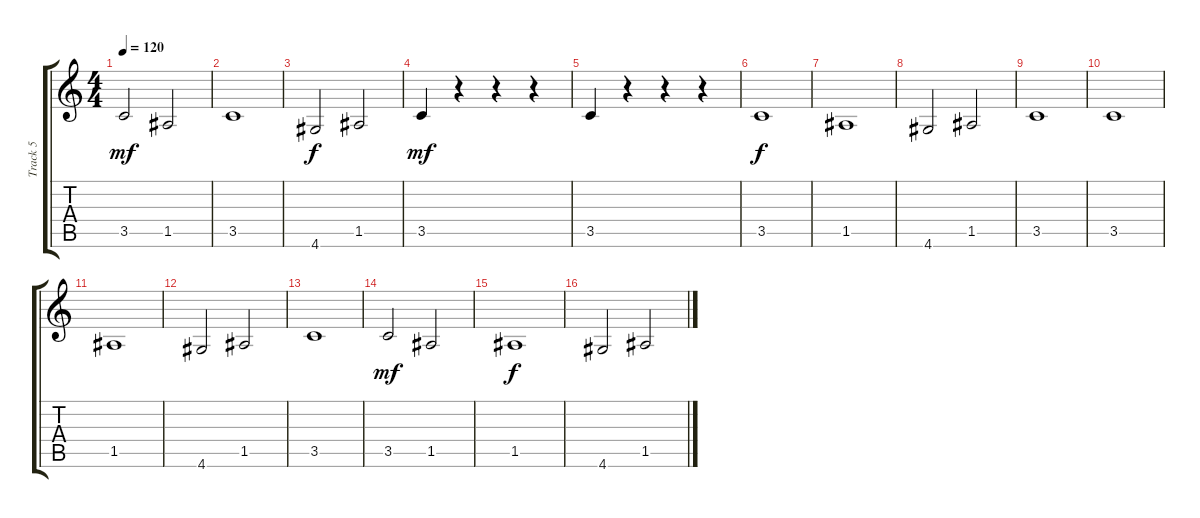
\track ("Track 5" "Track 5") {instrument acousticbass}
\staff {score tabs}
\tuning (E4 B3 G3 D3 A2 E2) {hide}
\ts (4 4)
\tempo 120
\clef g2
\ks c
3.5.2{dy mf} 1.5.2 |
3.5.1 |
4.6.2{dy f} 1.5.2 |
3.5.4{dy mf} r.4 r.4 r.4 |
3.5.4 r.4 r.4 r.4 |
3.5.1{dy f} |
1.5.1 |
4.6.2 1.5.2 |
3.5.1 |
3.5.1 |
1.5.1 |
4.6.2 1.5.2 |
3.5.1 |
3.5.2{dy mf} 1.5.2 |
1.5.1{dy f} |
4.6.2 1.5.2
